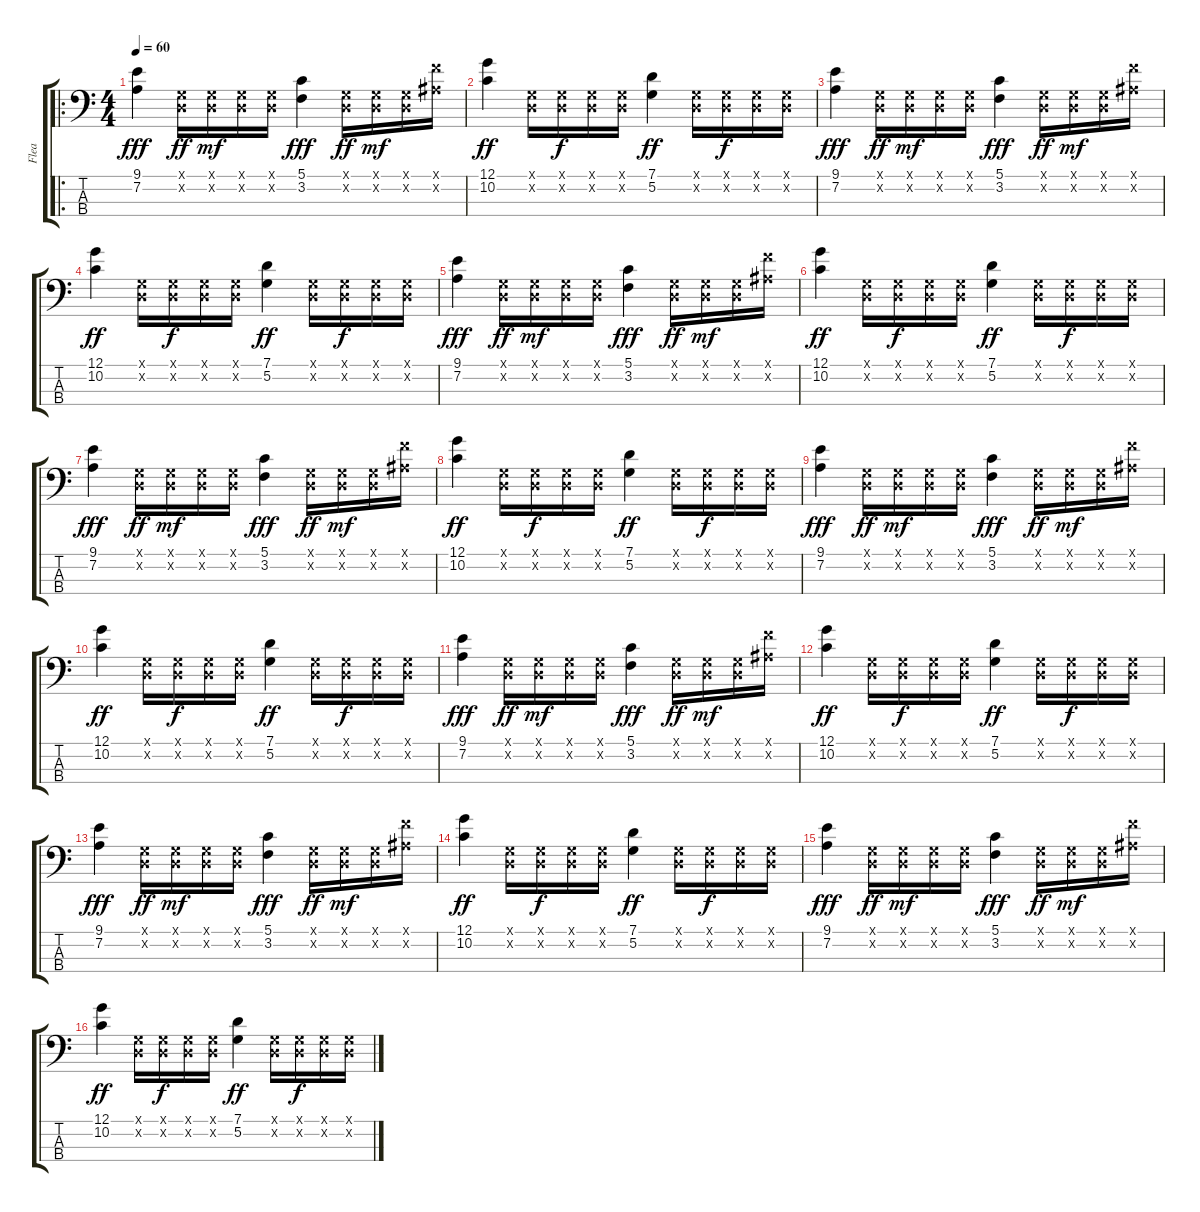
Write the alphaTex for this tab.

\track ("Flea" "Flea") {instrument electricbassfinger}
\staff {score tabs}
\tuning (G2 D2 A1 E1) {hide}
\ro
\ts (4 4)
\tempo 60
\clef f4
\ks c
(9.1 7.2).4{dy fff instrument electricbassfinger} (0.1{x} 0.2{x}).16{dy ff} (0.1{x} 0.2{x}).16{dy mf} (0.1{x} 0.2{x}).16 (0.1{x} 0.2{x}).16 (5.1 3.2).4{dy fff} (0.1{x} 0.2{x}).16{dy ff} (0.1{x} 0.2{x}).16{dy mf} (0.1{x} 0.2{x}).16 (10.1{x} 8.2{x}).16 |
(12.1 10.2).4{dy ff} (0.1{x} 0.2{x}).16 (0.1{x} 0.2{x}).16{dy f} (0.1{x} 0.2{x}).16 (0.1{x} 0.2{x}).16 (7.1 5.2).4{dy ff} (0.1{x} 0.2{x}).16 (0.1{x} 0.2{x}).16{dy f} (0.1{x} 0.2{x}).16 (0.1{x} 0.2{x}).16 |
(9.1 7.2).4{dy fff} (0.1{x} 0.2{x}).16{dy ff} (0.1{x} 0.2{x}).16{dy mf} (0.1{x} 0.2{x}).16 (0.1{x} 0.2{x}).16 (5.1 3.2).4{dy fff} (0.1{x} 0.2{x}).16{dy ff} (0.1{x} 0.2{x}).16{dy mf} (0.1{x} 0.2{x}).16 (10.1{x} 8.2{x}).16 |
(12.1 10.2).4{dy ff} (0.1{x} 0.2{x}).16 (0.1{x} 0.2{x}).16{dy f} (0.1{x} 0.2{x}).16 (0.1{x} 0.2{x}).16 (7.1 5.2).4{dy ff} (0.1{x} 0.2{x}).16 (0.1{x} 0.2{x}).16{dy f} (0.1{x} 0.2{x}).16 (0.1{x} 0.2{x}).16 |
(9.1 7.2).4{dy fff} (0.1{x} 0.2{x}).16{dy ff} (0.1{x} 0.2{x}).16{dy mf} (0.1{x} 0.2{x}).16 (0.1{x} 0.2{x}).16 (5.1 3.2).4{dy fff} (0.1{x} 0.2{x}).16{dy ff} (0.1{x} 0.2{x}).16{dy mf} (0.1{x} 0.2{x}).16 (10.1{x} 8.2{x}).16 |
(12.1 10.2).4{dy ff} (0.1{x} 0.2{x}).16 (0.1{x} 0.2{x}).16{dy f} (0.1{x} 0.2{x}).16 (0.1{x} 0.2{x}).16 (7.1 5.2).4{dy ff} (0.1{x} 0.2{x}).16 (0.1{x} 0.2{x}).16{dy f} (0.1{x} 0.2{x}).16 (0.1{x} 0.2{x}).16 |
(9.1 7.2).4{dy fff} (0.1{x} 0.2{x}).16{dy ff} (0.1{x} 0.2{x}).16{dy mf} (0.1{x} 0.2{x}).16 (0.1{x} 0.2{x}).16 (5.1 3.2).4{dy fff} (0.1{x} 0.2{x}).16{dy ff} (0.1{x} 0.2{x}).16{dy mf} (0.1{x} 0.2{x}).16 (10.1{x} 8.2{x}).16 |
(12.1 10.2).4{dy ff} (0.1{x} 0.2{x}).16 (0.1{x} 0.2{x}).16{dy f} (0.1{x} 0.2{x}).16 (0.1{x} 0.2{x}).16 (7.1 5.2).4{dy ff} (0.1{x} 0.2{x}).16 (0.1{x} 0.2{x}).16{dy f} (0.1{x} 0.2{x}).16 (0.1{x} 0.2{x}).16 |
(9.1 7.2).4{dy fff} (0.1{x} 0.2{x}).16{dy ff} (0.1{x} 0.2{x}).16{dy mf} (0.1{x} 0.2{x}).16 (0.1{x} 0.2{x}).16 (5.1 3.2).4{dy fff} (0.1{x} 0.2{x}).16{dy ff} (0.1{x} 0.2{x}).16{dy mf} (0.1{x} 0.2{x}).16 (10.1{x} 8.2{x}).16 |
(12.1 10.2).4{dy ff} (0.1{x} 0.2{x}).16 (0.1{x} 0.2{x}).16{dy f} (0.1{x} 0.2{x}).16 (0.1{x} 0.2{x}).16 (7.1 5.2).4{dy ff} (0.1{x} 0.2{x}).16 (0.1{x} 0.2{x}).16{dy f} (0.1{x} 0.2{x}).16 (0.1{x} 0.2{x}).16 |
(9.1 7.2).4{dy fff} (0.1{x} 0.2{x}).16{dy ff} (0.1{x} 0.2{x}).16{dy mf} (0.1{x} 0.2{x}).16 (0.1{x} 0.2{x}).16 (5.1 3.2).4{dy fff} (0.1{x} 0.2{x}).16{dy ff} (0.1{x} 0.2{x}).16{dy mf} (0.1{x} 0.2{x}).16 (10.1{x} 8.2{x}).16 |
(12.1 10.2).4{dy ff} (0.1{x} 0.2{x}).16 (0.1{x} 0.2{x}).16{dy f} (0.1{x} 0.2{x}).16 (0.1{x} 0.2{x}).16 (7.1 5.2).4{dy ff} (0.1{x} 0.2{x}).16 (0.1{x} 0.2{x}).16{dy f} (0.1{x} 0.2{x}).16 (0.1{x} 0.2{x}).16 |
(9.1 7.2).4{dy fff} (0.1{x} 0.2{x}).16{dy ff} (0.1{x} 0.2{x}).16{dy mf} (0.1{x} 0.2{x}).16 (0.1{x} 0.2{x}).16 (5.1 3.2).4{dy fff} (0.1{x} 0.2{x}).16{dy ff} (0.1{x} 0.2{x}).16{dy mf} (0.1{x} 0.2{x}).16 (10.1{x} 8.2{x}).16 |
(12.1 10.2).4{dy ff} (0.1{x} 0.2{x}).16 (0.1{x} 0.2{x}).16{dy f} (0.1{x} 0.2{x}).16 (0.1{x} 0.2{x}).16 (7.1 5.2).4{dy ff} (0.1{x} 0.2{x}).16 (0.1{x} 0.2{x}).16{dy f} (0.1{x} 0.2{x}).16 (0.1{x} 0.2{x}).16 |
(9.1 7.2).4{dy fff} (0.1{x} 0.2{x}).16{dy ff} (0.1{x} 0.2{x}).16{dy mf} (0.1{x} 0.2{x}).16 (0.1{x} 0.2{x}).16 (5.1 3.2).4{dy fff} (0.1{x} 0.2{x}).16{dy ff} (0.1{x} 0.2{x}).16{dy mf} (0.1{x} 0.2{x}).16 (10.1{x} 8.2{x}).16 |
(12.1 10.2).4{dy ff} (0.1{x} 0.2{x}).16 (0.1{x} 0.2{x}).16{dy f} (0.1{x} 0.2{x}).16 (0.1{x} 0.2{x}).16 (7.1 5.2).4{dy ff} (0.1{x} 0.2{x}).16 (0.1{x} 0.2{x}).16{dy f} (0.1{x} 0.2{x}).16 (0.1{x} 0.2{x}).16
